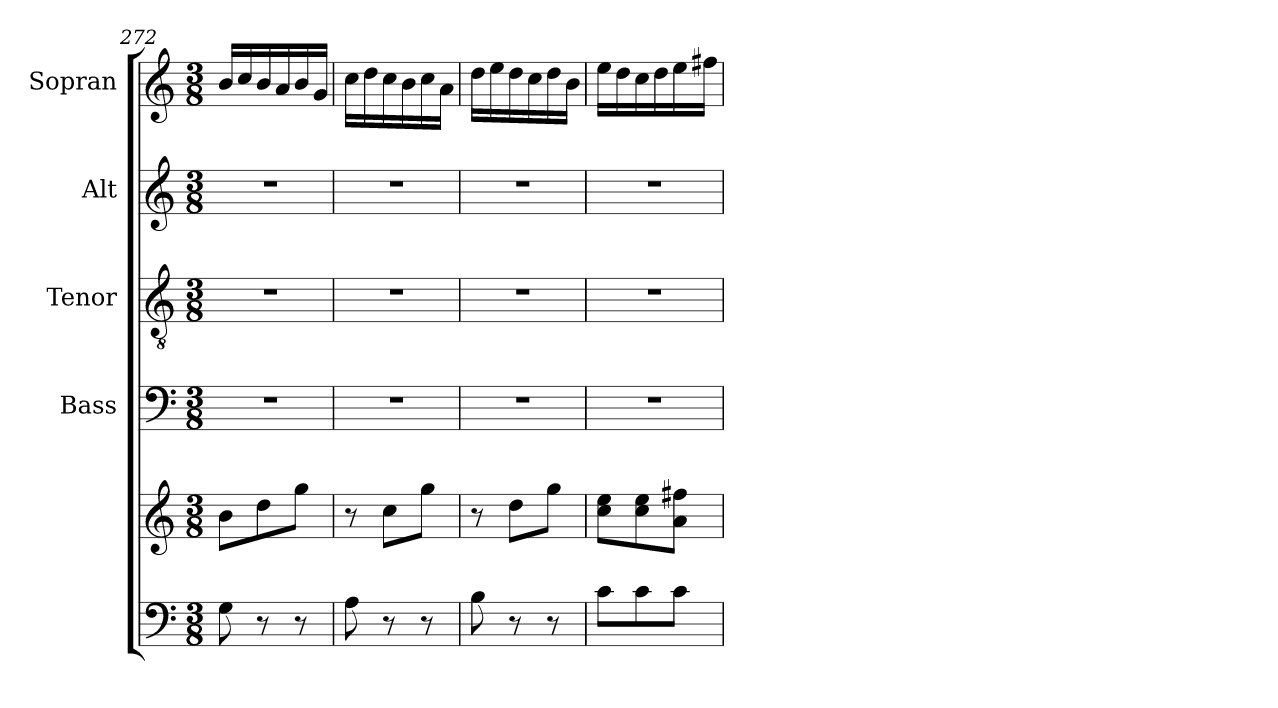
**kern	**kern	**kern	**kern	**kern	**kern
*part5	*part5	*part4	*part3	*part2	*part1
*staff6	*staff5	*staff4	*staff3	*staff2	*staff1
*	*	*I"Bass	*I"Tenor	*I"Alt	*I"Sopran
*	*	*I'B.	*I'T.	*I'A.	*I'S.
*clefF4	*clefG2	*clefF4	*clefGv2	*clefG2	*clefG2
*k[]	*k[]	*k[]	*k[]	*k[]	*k[]
*C:	*C:	*C:	*C:	*C:	*C:
*M3/8	*M3/8	*M3/8	*M3/8	*M3/8	*M3/8
=272	=272	=272	=272	=272	=272
8G\	8b\L	4.r	4.r	4.r	16b/LL
.	.	.	.	.	16cc/
8r	8dd\	.	.	.	16b/
.	.	.	.	.	16a/
8r	8gg\J	.	.	.	16b/
.	.	.	.	.	16g/JJ
=273	=273	=273	=273	=273	=273
8A\	8r	4.r	4.r	4.r	16cc\LL
.	.	.	.	.	16dd\
8r	8cc\L	.	.	.	16cc\
.	.	.	.	.	16b\
8r	8gg\J	.	.	.	16cc\
.	.	.	.	.	16a\JJ
=274	=274	=274	=274	=274	=274
8B\	8r	4.r	4.r	4.r	16dd\LL
.	.	.	.	.	16ee\
8r	8dd\L	.	.	.	16dd\
.	.	.	.	.	16cc\
8r	8gg\J	.	.	.	16dd\
.	.	.	.	.	16b\JJ
=275	=275	=275	=275	=275	=275
8c\L	8cc\ 8ee\L	4.r	4.r	4.r	16ee\LL
.	.	.	.	.	16dd\
8c\	8cc\ 8ee\	.	.	.	16cc\
.	.	.	.	.	16dd\
8c\J	8a\ 8ff#X\J	.	.	.	16ee\
.	.	.	.	.	16ff#X\JJ
=	=	=	=	=	=
*-	*-	*-	*-	*-	*-
